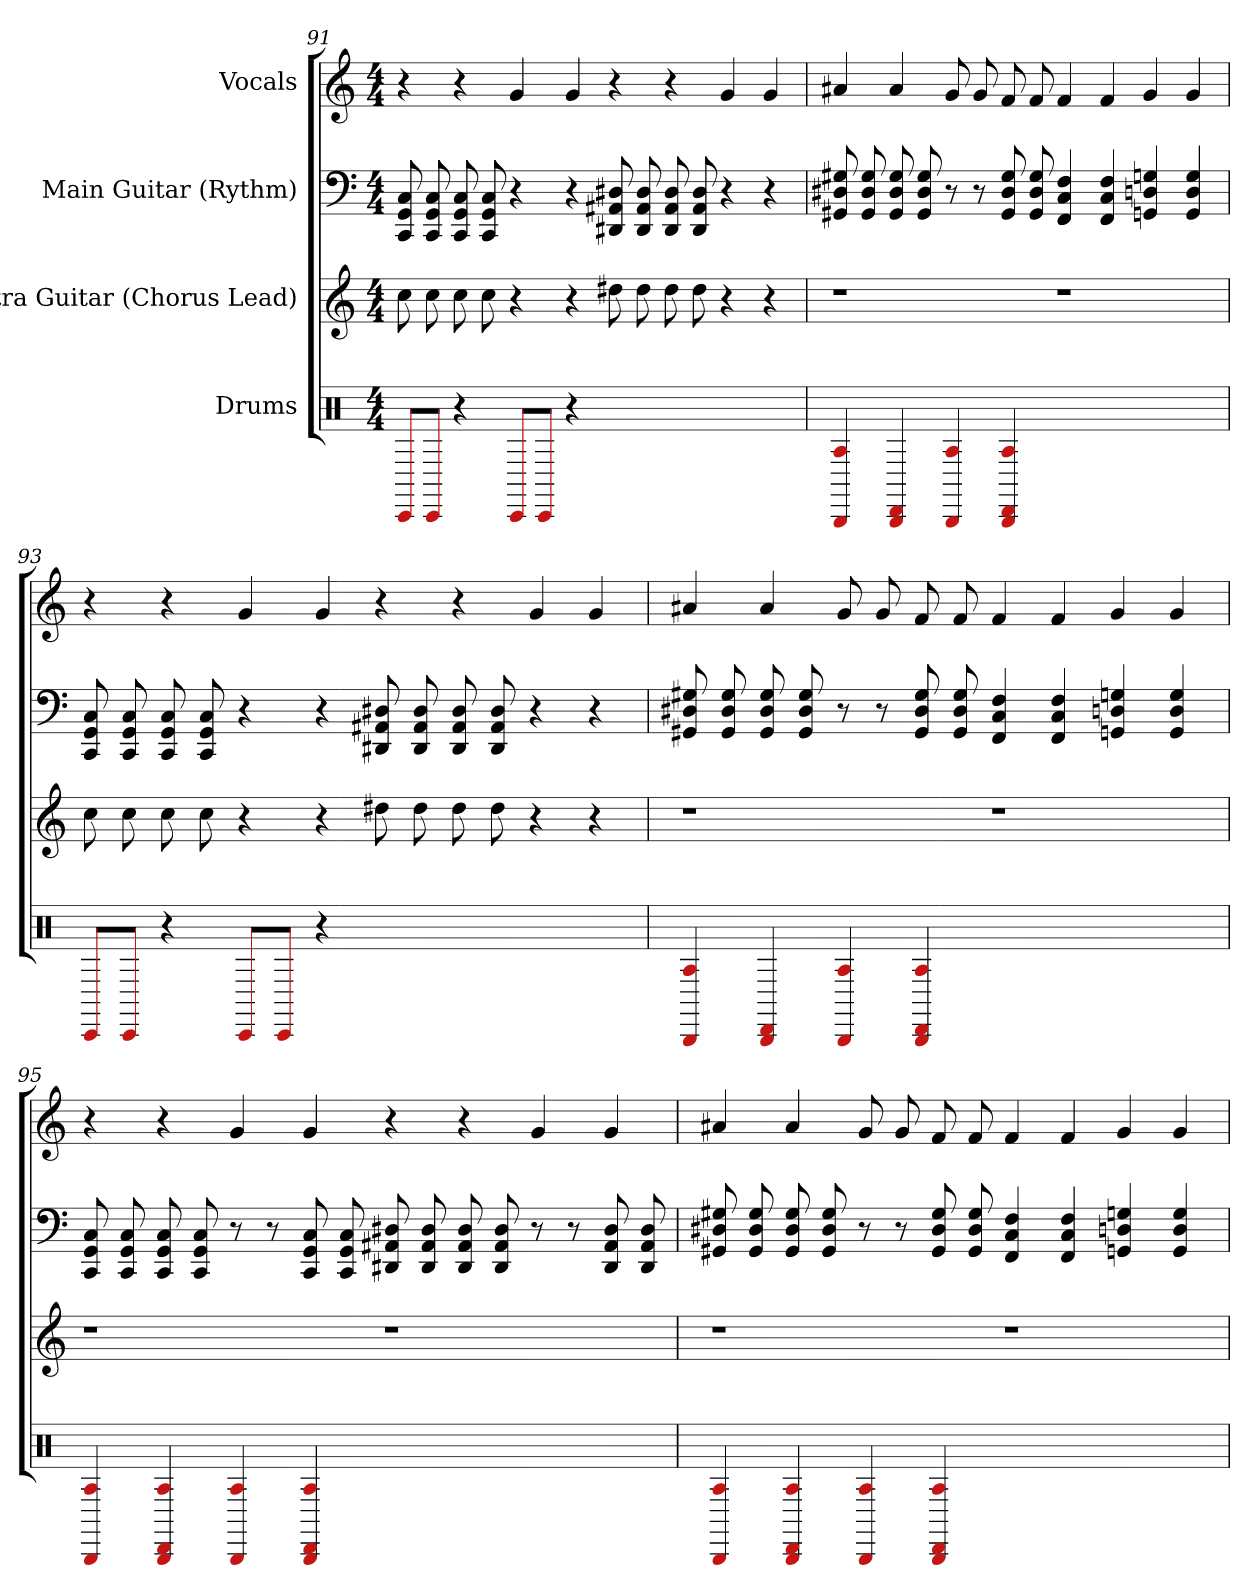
**kern	**kern	**kern	**kern
*part4	*part3	*part2	*part1
*staff4	*staff3	*staff2	*staff1
*I"Drums	*I"Extra Guitar (Chorus Lead)	*I"Main Guitar (Rythm)	*I"Vocals
*clefX	*	*	*
*k[]	*k[]	*k[]	*k[]
*M4/4	*M4/4	*M4/4	*M4/4
=91	=91	=91	=91
8CC/L	8cc	8C 8GG 8CC	4r
8CC/J	8cc	8C 8GG 8CC	.
4r	8cc	8C 8GG 8CC	4r
.	8cc	8C 8GG 8CC	.
8CC/L	4r	4r	4g
8CC/J	.	.	.
4r	4r	4r	4g
1ryy	8dd#	8D# 8AA# 8DD#	4r
.	8dd#	8D# 8AA# 8DD#	.
.	8dd#	8D# 8AA# 8DD#	4r
.	8dd#	8D# 8AA# 8DD#	.
.	4r	4r	4g
.	4r	4r	4g
=92	=92	=92	=92
4A 4BBB	1r	8G# 8D# 8GG#	4a#
.	.	8G# 8D# 8GG#	.
4BBB 4DD	.	8G# 8D# 8GG#	4a#
.	.	8G# 8D# 8GG#	.
4A 4BBB	.	8r	8g
.	.	8r	8g
4A 4BBB 4DD	.	8G# 8D# 8GG#	8f
.	.	8G# 8D# 8GG#	8f
1ryy	1r	4F 4C 4FF	4f
.	.	4F 4C 4FF	4f
.	.	4G 4D 4GG	4g
.	.	4G 4D 4GG	4g
=93	=93	=93	=93
8CC/L	8cc	8C 8GG 8CC	4r
8CC/J	8cc	8C 8GG 8CC	.
4r	8cc	8C 8GG 8CC	4r
.	8cc	8C 8GG 8CC	.
8CC/L	4r	4r	4g
8CC/J	.	.	.
4r	4r	4r	4g
1ryy	8dd#	8D# 8AA# 8DD#	4r
.	8dd#	8D# 8AA# 8DD#	.
.	8dd#	8D# 8AA# 8DD#	4r
.	8dd#	8D# 8AA# 8DD#	.
.	4r	4r	4g
.	4r	4r	4g
=94	=94	=94	=94
4A 4BBB	1r	8G# 8D# 8GG#	4a#
.	.	8G# 8D# 8GG#	.
4BBB 4DD	.	8G# 8D# 8GG#	4a#
.	.	8G# 8D# 8GG#	.
4A 4BBB	.	8r	8g
.	.	8r	8g
4A 4BBB 4DD	.	8G# 8D# 8GG#	8f
.	.	8G# 8D# 8GG#	8f
1ryy	1r	4F 4C 4FF	4f
.	.	4F 4C 4FF	4f
.	.	4G 4D 4GG	4g
.	.	4G 4D 4GG	4g
=95	=95	=95	=95
4A 4BBB	1r	8C 8GG 8CC	4r
.	.	8C 8GG 8CC	.
4A 4BBB 4DD	.	8C 8GG 8CC	4r
.	.	8C 8GG 8CC	.
4A 4BBB	.	8r	4g
.	.	8r	.
4A 4BBB 4DD	.	8C 8GG 8CC	4g
.	.	8C 8GG 8CC	.
1ryy	1r	8D# 8AA# 8DD#	4r
.	.	8D# 8AA# 8DD#	.
.	.	8D# 8AA# 8DD#	4r
.	.	8D# 8AA# 8DD#	.
.	.	8r	4g
.	.	8r	.
.	.	8D# 8AA# 8DD#	4g
.	.	8D# 8AA# 8DD#	.
=96	=96	=96	=96
4A 4BBB	1r	8G# 8D# 8GG#	4a#
.	.	8G# 8D# 8GG#	.
4A 4BBB 4DD	.	8G# 8D# 8GG#	4a#
.	.	8G# 8D# 8GG#	.
4A 4BBB	.	8r	8g
.	.	8r	8g
4A 4BBB 4DD	.	8G# 8D# 8GG#	8f
.	.	8G# 8D# 8GG#	8f
1ryy	1r	4F 4C 4FF	4f
.	.	4F 4C 4FF	4f
.	.	4G 4D 4GG	4g
.	.	4G 4D 4GG	4g
=	=	=	=
*-	*-	*-	*-
